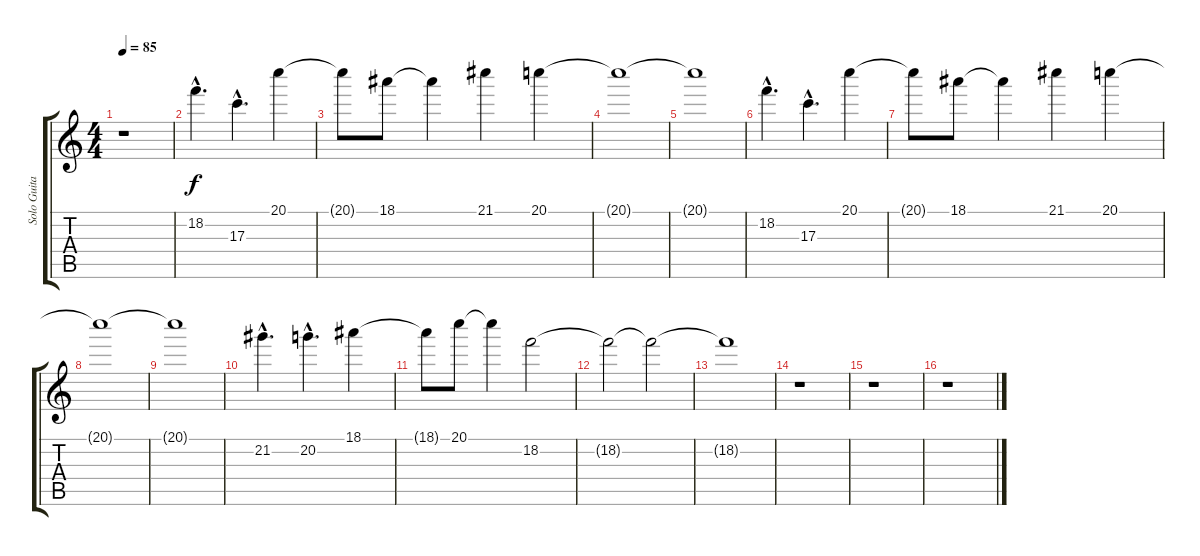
\track ("Solo Guitar" "Solo Guita") {instrument overdrivenguitar}
\staff {score tabs}
\tuning (E4 B3 G3 D3 A2 E2) {hide}
\ts (4 4)
\tempo 85
\clef g2
\ks c
r.1{dy f instrument overdrivenguitar} |
18.2{hac}.4{d} 17.3{hac}.4{d} 20.1.4 |
20.1{t}.8 18.1.8 18.1{t}.4 21.1.4 20.1.4{volume 3} |
20.1{t}.1 |
20.1{t}.1 |
18.2{hac}.4{d volume 16} 17.3{hac}.4{d} 20.1.4 |
20.1{t}.8 18.1.8 18.1{t}.4 21.1.4 20.1.4{volume 3} |
20.1{t}.1 |
20.1{t}.1 |
21.2{hac}.4{d volume 16} 20.2{hac}.4{d} 18.1.4 |
18.1{t}.8 20.1.8 20.1{t}.4 18.2.2 |
18.2{t}.2 18.2{t}.2{volume 3} |
18.2{t}.1 |
r.1 |
r.1 |
r.1
